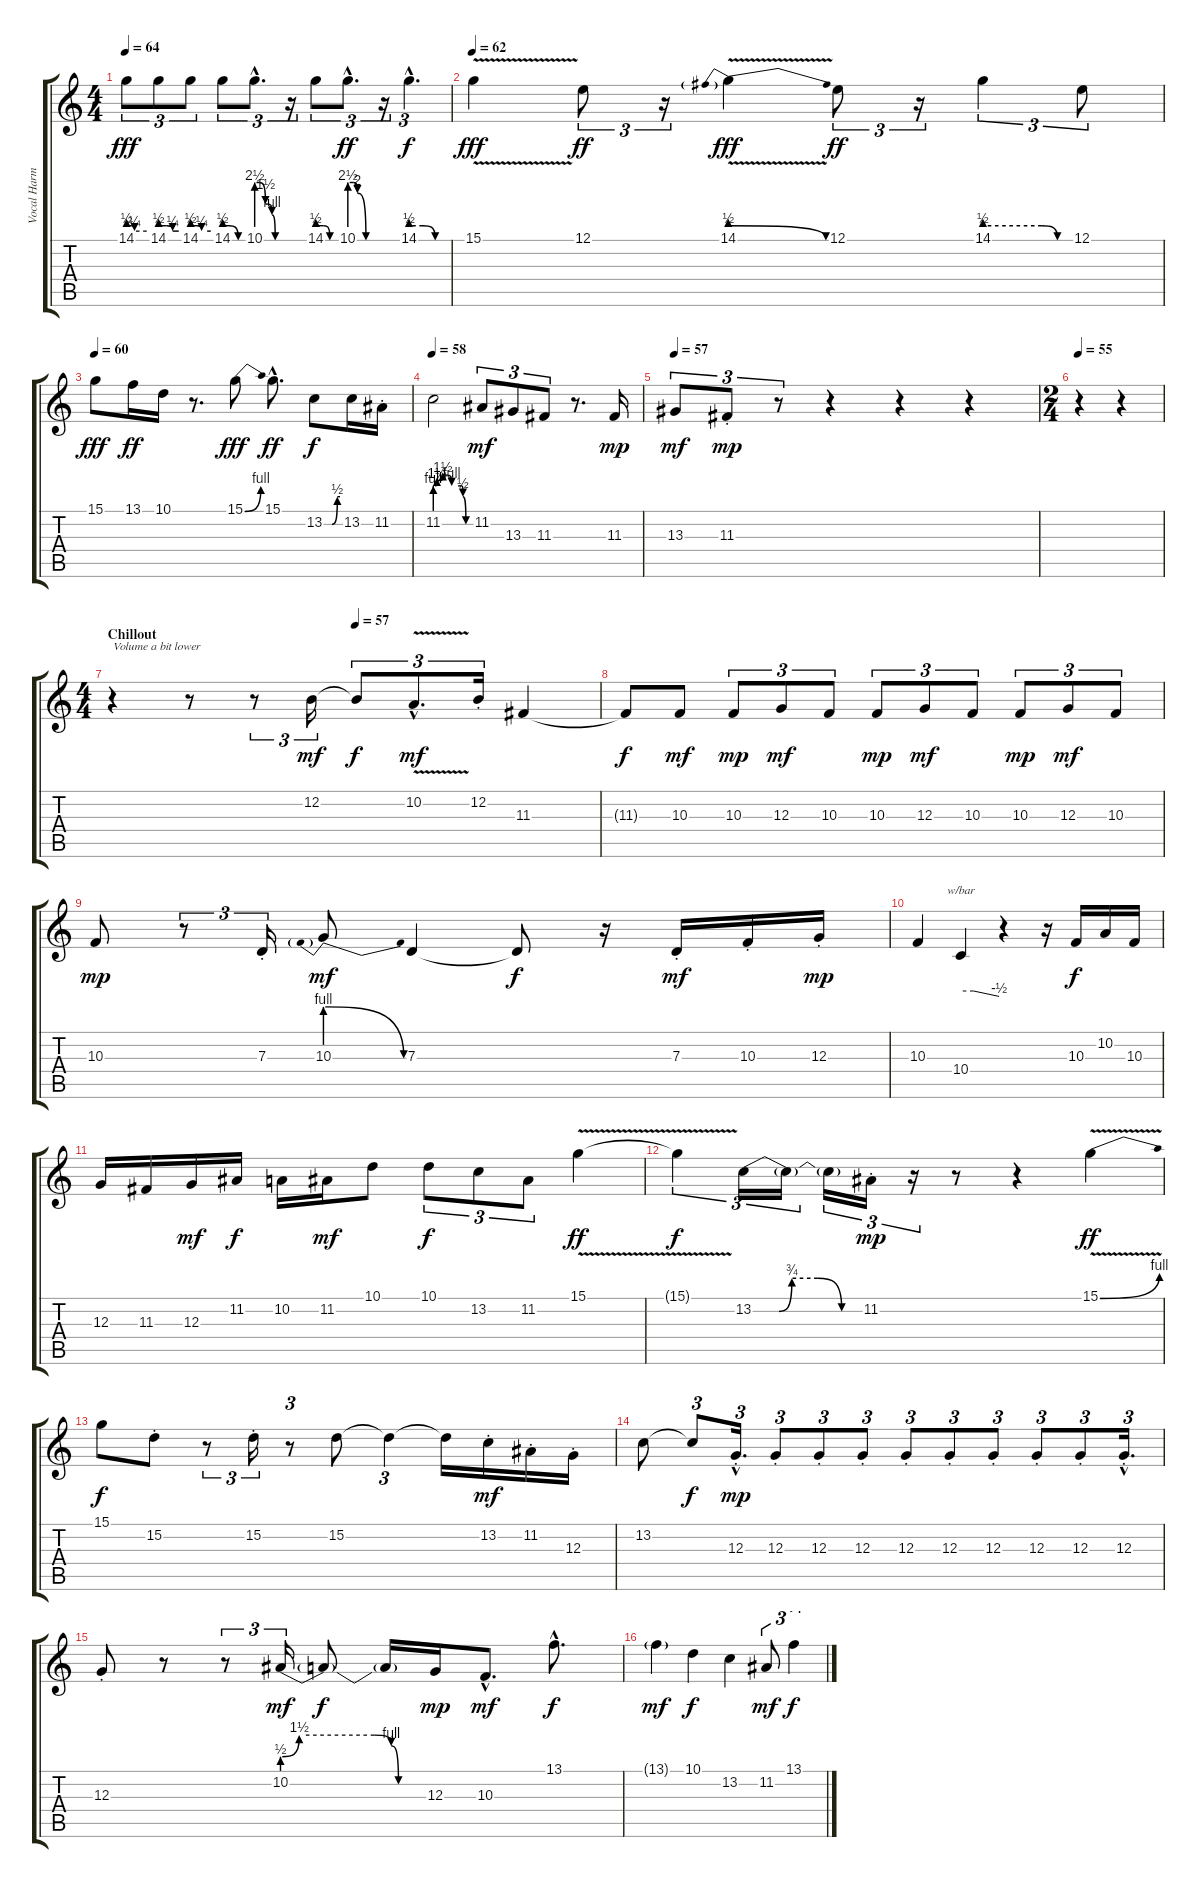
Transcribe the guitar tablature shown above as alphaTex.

\track ("Vocal Harmonies (girls) / Clocks R-2" "Vocal Harm") {instrument choiraahs}
\staff {score tabs}
\tuning (E4 B3 G3 D3 A2 E2) {hide}
\ts (4 4)
\tempo 64
\clef g2
\ks c
14.1{be (custom 0 2 10 2 20 1 60 1)}.8{tu (3 2) dy fff} 14.1{be (custom 0 2 20 2 40 1 60 1)}.8{tu (3 2)} 14.1{be (custom 0 2 15 2 30 1 60 1)}.8{tu (3 2)} 14.1{be (custom 0 2 15 2 45 0 60 0)}.8{tu (3 2)} 10.1{be (custom 0 10 7 10 22 6 28 6 38 4 46 0 60 0) hac}.8{d tu (3 2)} r.16{tu (3 2)} 14.1{be (custom 0 2 20 2 40 0 60 0)}.8{tu (3 2)} 10.1{be (custom 0 10 9 10 19 8 40 0 60 0) hac}.8{d tu (3 2) dy ff} r.16{tu (3 2)} 14.1{be (custom 0 2 20 2 40 0 60 0) hac}.4{d tu (3 2) dy f} |
\tempo 62
15.1{v}.4{dy fff} 12.1.8{tu (3 2) dy ff} r.16{tu (3 2)} 14.1{be (prebendrelease 0 2 60 0) v}.4{dy fff} 12.1.8{tu (3 2) dy ff} r.16{tu (3 2)} 14.1{be (custom 0 2 40 2 51 0 60 0)}.4{tu (3 2)} 12.1.8{tu (3 2)} |
\tempo 60
15.1.8{dy fff} 13.1.16{dy ff} 10.1.16 r.8{d} 15.1{be (bend 0 0 60 4)}.8{dy fff} 15.1{hac}.8{d dy ff} 13.2{be (custom 0 0 30 0 50 2 60 2)}.8{dy f} 13.2.16 11.2{st}.16 |
\tempo 58
11.2{be (custom 0 4 3 5 9 5 13 6 20 6 28 4 45 4 47 2 52 0 60 0)}.2 11.2.8{tu (3 2) dy mf} 13.3.8{tu (3 2)} 11.3.8{tu (3 2)} r.8{d} 11.3.16{dy mp} |
\tempo 57
13.3.8{tu (3 2) dy mf} 11.3{st}.8{tu (3 2) dy mp} r.8{tu (3 2)} r.4 r.4 r.4 |
\ts (2 4)
\tempo 55
r.4 r.4 |
\ts (4 4)
\section ("" "Chillout")
\tempo (57 0.5)
r.4{txt "Volume a bit lower" volume 13} r.8 r.8{tu (3 2)} 12.2.16{tu (3 2) dy mf} 12.2{t}.8{tu (3 2) dy f} 10.2{v hac}.8{d tu (3 2) dy mf} 12.2{st}.16{tu (3 2)} 11.3.4 |
11.3{t}.8{dy f} 10.3.8{dy mf} 10.3.8{tu (3 2) dy mp} 12.3.8{tu (3 2) dy mf} 10.3.8{tu (3 2)} 10.3.8{tu (3 2) dy mp} 12.3.8{tu (3 2) dy mf} 10.3.8{tu (3 2)} 10.3.8{tu (3 2) dy mp} 12.3.8{tu (3 2) dy mf} 10.3.8{tu (3 2)} |
10.3.8{dy mp} r.8{tu (3 2)} 7.3{st}.16{tu (3 2)} 10.3{be (prebendrelease 0 4 60 0)}.8{dy mf} 7.3.4 7.3{t}.8{dy f} r.16 7.3{st}.16{dy mf} 10.3{st}.16 12.3{st}.16{dy mp} |
10.3.4 10.4.4{tbe (custom default 0 0 20 0 60 -2)} r.4 r.16 10.3.16{dy f} 10.2.16 10.3.16 |
12.3.16 11.3.16 12.3.16{dy mf} 11.2.16{dy f} 10.2.16 11.2.16{dy mf} 10.1.8 10.1.8{tu (3 2) dy f} 13.2.8{tu (3 2)} 11.2.8{tu (3 2)} 15.1{v}.4{dy ff} |
15.1{t}.4{tu (3 2) dy f} 13.2{be (custom 0 0 14 0 21 3 35 3 48 0 60 0)}.16{tu (3 2)} 13.2{t}.16{tu (3 2)} 13.2{t}.16{tu (3 2)} 11.2{st}.16{tu (3 2) dy mp} r.16{tu (3 2)} r.8 r.4 15.1{be (bend 0 0 60 4) v}.4{dy ff} |
15.1.8{dy f} 15.2{st}.8 r.8{tu (3 2)} 15.2{st}.16{tu (3 2)} r.8{tu (3 2)} 15.2.8 15.2{t}.4{tu (3 2)} 15.2{t}.16 13.2{st}.16{dy mf} 11.2{st}.16 12.3{st}.16 |
13.2.8 13.2{t}.8{tu (3 2) dy f} 12.3{hac st}.16{d tu (3 2) dy mp} 12.3{st}.8{tu (3 2)} 12.3{st}.8{tu (3 2)} 12.3{st}.8{tu (3 2)} 12.3{st}.8{tu (3 2)} 12.3{st}.8{tu (3 2)} 12.3{st}.8{tu (3 2)} 12.3{st}.8{tu (3 2)} 12.3{st}.8{tu (3 2)} 12.3{hac st}.16{d tu (3 2)} |
12.3{st}.8 r.8 r.8{tu (3 2)} 10.2{be (custom 0 2 7 6 38 6 45 4 48 0 60 0)}.16{tu (3 2) dy mf} 10.2{t}.8{dy f} 10.2{t}.16 12.3.16{dy mp} 10.3{hac}.8{d dy mf} 13.1{hac}.8{d dy f} |
13.1{g}.4{dy mf} 10.1.4{dy f} 13.2.4 11.2.8{tu (3 2) dy mf} 13.1.4{tu (3 2) dy f}
